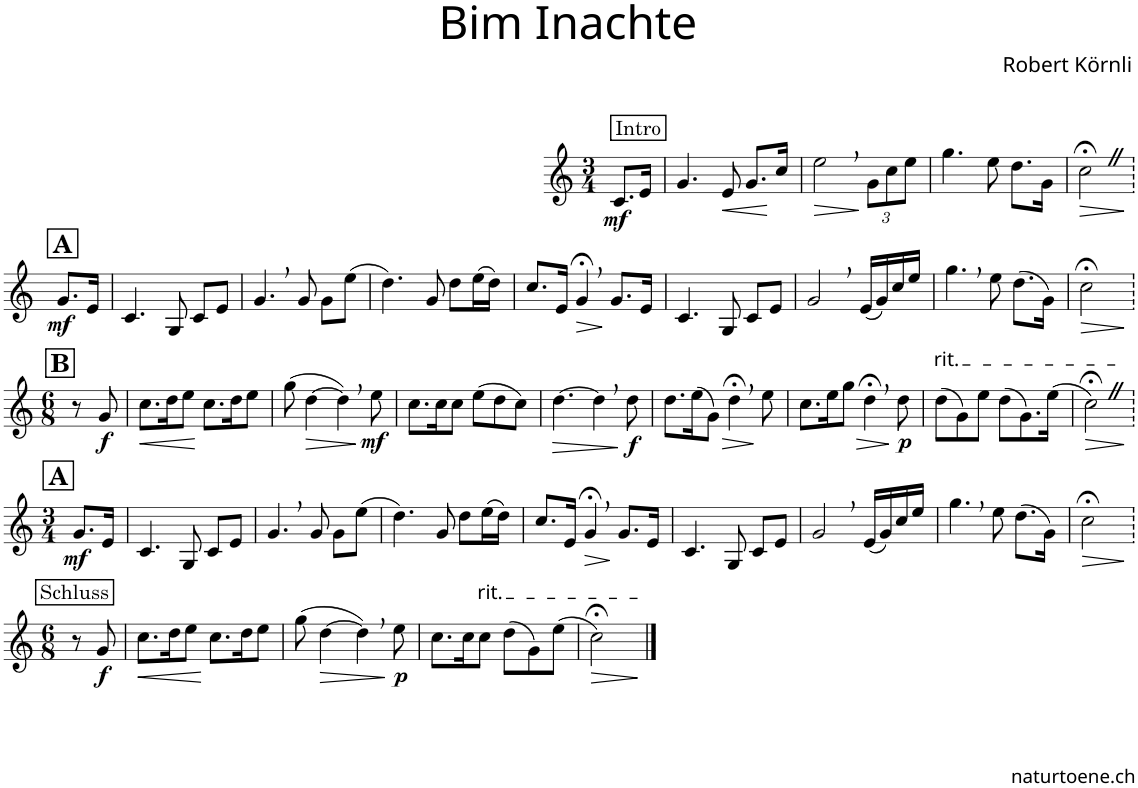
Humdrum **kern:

**kern	**dynam
*part1	*part1
*staff1	*staff1
*I"Alphorn	*
*I'Alphn.	*
*clefG2	*
*Trd4c6	*
*k[]	*
*M3/4	*
!!LO:REH:place=s1:a:cj:fs=11:t=Intro
=	=
!	!LO:DY:b
8.c/L	mf
16e/Jk	.
=1	=1
4.g/	.
!	!LO:HP:b
8e/	<
8.g/L	.
16cc/Jk	[
=2	=2
!	!LO:HP:b
2ee,\	>
*Xbrackettup	*
12g\L	]
12cc\	.
12ee\J	.
=3	=3
4.gg\	.
8ee\	.
8.dd\L	.
16g\Jk	.
=4	=4
!	!LO:HP:b
2cc;<Z\	>
.	]
!!LO:LB:g=z
=4X1	=4X1
!!LO:REH:place=s1:a:B:cj:fs=14:t=A
!	!LO:DY:b
8.g/L	mf
16e/Jk	.
=5	=5
4.c/	.
8G/	.
8c/L	.
8e/J	.
=6	=6
4.g,/	.
8g/	.
8g\L	.
(8ee\J	.
=7	=7
4.dd\)	.
8g/	.
8dd\L	.
(16ee\L	.
16dd\JJ)	.
=8	=8
8.cc/L	.
16e/Jk	.
!	!LO:HP:b
4g;<,/	>
8.g/L	]
16e/Jk	.
=9	=9
4.c/	.
8G/	.
8c/L	.
8e/J	.
=10	=10
2g,/	.
(16e/LL	.
16g/)	.
16cc/	.
16ee/JJ	.
=11	=11
4.gg,\	.
8ee\	.
(8.dd\L	.
16g\Jk)	.
=12	=12
!	!LO:HP:b
2cc;<\	>
.	]
!!LO:LB:g=z
!!LO:REH:place=s1:a:B:cj:fs=14:t=B
=12X2	=12X2
*M6/8	*
8r	.
!	!LO:DY:b
8g/	f
=13	=13
!	!LO:HP:b
8.cc\L	<
16dd\K	.
8ee\J	.
8.cc\L	[
16dd\K	.
8ee\J	.
=14	=14
(8gg\	.
!	!LO:HP:b
[4dd\	>
4dd,\])	.
!	!LO:DY:n=1:b
8ee\	] mf
=15	=15
8.cc\L	.
16cc\K	.
8cc\J	.
(8ee\L	.
8dd\	.
8cc\J)	.
=16	=16
!	!LO:HP:b
[4.dd\	>
4dd,\]	.
!	!LO:DY:n=1:b
8dd\	] f
=17	=17
8.dd\L	.
(16ee\K	.
8g\J)	.
!	!LO:HP:b
4dd;<,\	>
8ee\	]
=18	=18
8.cc\L	.
16ee\K	.
!	!LO:HP:b
8gg\J	>
4dd;<,\	.
!	!LO:DY:n=1:b
8dd\	] p
=19	=19
!LO:TX:a:t=rit.	!
(8dd\L	.
8g\)	.
8ee\J	.
(8dd\L	.
8.g\)	.
(16ee\Jk	.
=20	=20
!	!LO:HP:b
2cc;<Z\)	>
.	]
!!LO:LB:g=z
=20X3	=20X3
!!LO:REH:place=s1:a:B:cj:fs=14:t=A
*M3/4	*
!	!LO:DY:b
8.g/L	mf
16e/Jk	.
=21	=21
4.c/	.
8G/	.
8c/L	.
8e/J	.
=22	=22
4.g,/	.
8g/	.
8g\L	.
(8ee\J	.
=23	=23
4.dd\)	.
8g/	.
8dd\L	.
(16ee\L	.
16dd\JJ)	.
=24	=24
8.cc/L	.
16e/Jk	.
!	!LO:HP:b
4g;<,/	>
8.g/L	]
16e/Jk	.
=25	=25
4.c/	.
8G/	.
8c/L	.
8e/J	.
=26	=26
2g,/	.
(16e/LL	.
16g/)	.
16cc/	.
16ee/JJ	.
=27	=27
4.gg,\	.
8ee\	.
(8.dd\L	.
16g\Jk)	.
=28	=28
!	!LO:HP:b
2cc;<\	>
.	]
!!LO:LB:g=z
!!LO:REH:place=s1:a:cj:fs=11:t=Schluss
=29	=29
*M6/8	*
8r	.
!	!LO:DY:b
8g/	f
=30	=30
!	!LO:HP:b
8.cc\L	<
16dd\K	.
8ee\J	.
8.cc\L	[
16dd\K	.
8ee\J	.
=31	=31
(8gg\	.
!	!LO:HP:b
[4dd\	>
4dd,\])	.
!	!LO:DY:n=1:b
8ee\	] p
=32	=32
8.cc\L	.
16cc\K	.
!LO:TX:a:t=rit.	!
8cc\J	.
(8dd\L	.
8g\)	.
(8ee\J	.
=33	=33
!	!LO:HP:b
2cc;<\)	>
.	]
==	==
*-	*-
